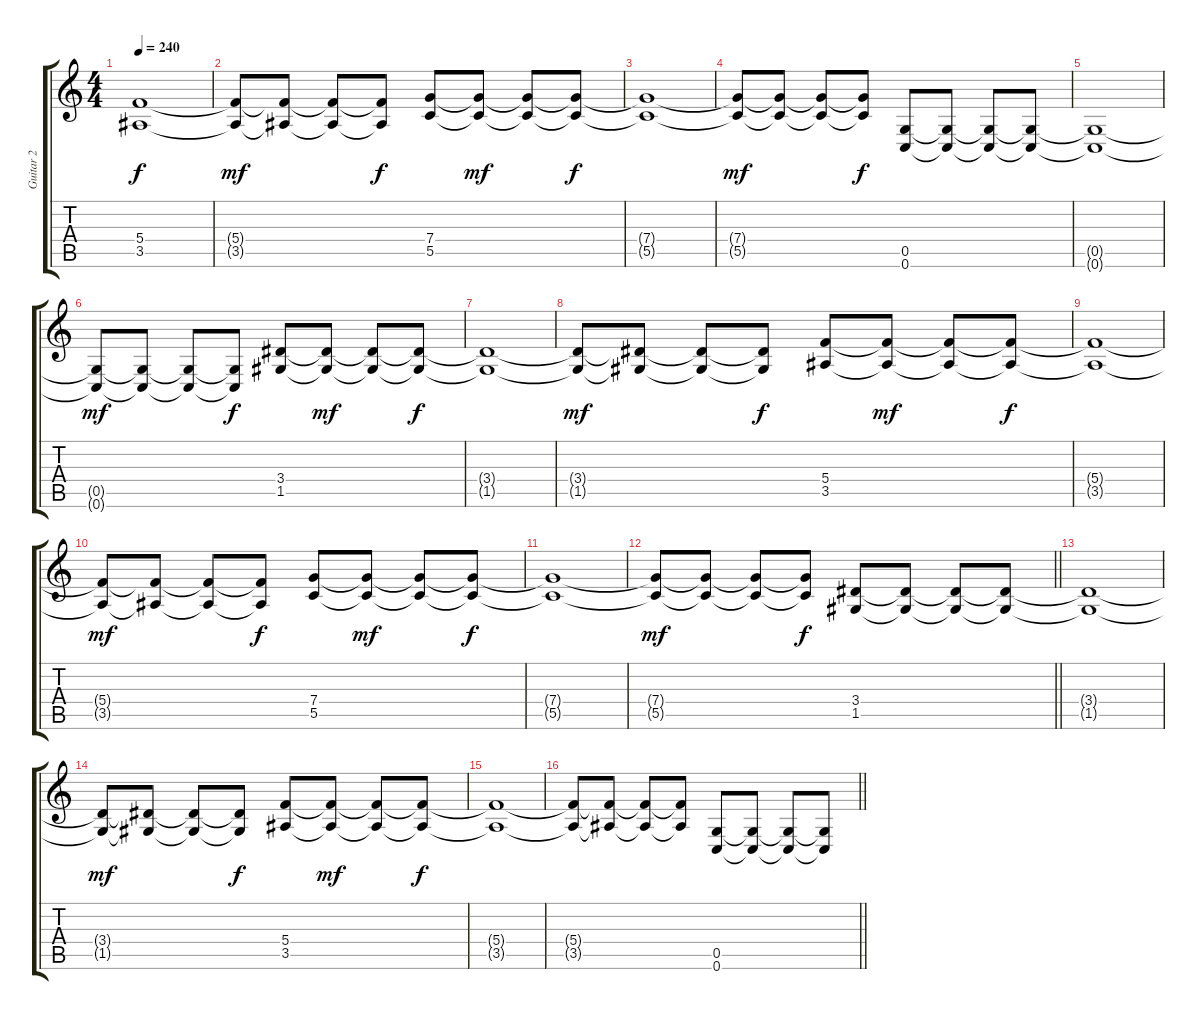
\track ("Guitar 2" "Guitar 2") {instrument distortionguitar}
\staff {score tabs}
\tuning (D4 A3 F3 C3 G2 C2) {hide}
\ts (4 4)
\tempo 240
\clef g2
\ks c
(5.4{t} 3.5{t}).1{dy f} |
(5.4{t} 3.5{t}).8{dy mf} (5.4{t} 3.5{t}).8 (5.4{t} 3.5{t}).8 (5.4{t} 3.5{t}).8{dy f} (7.4 5.5).8 (7.4{t} 5.5{t}).8{dy mf} (7.4{t} 5.5{t}).8 (7.4{t} 5.5{t}).8{dy f} |
(7.4{t} 5.5{t}).1 |
(7.4{t} 5.5{t}).8{dy mf} (7.4{t} 5.5{t}).8 (7.4{t} 5.5{t}).8 (7.4{t} 5.5{t}).8{dy f} (0.5 0.6).8 (0.5{t} 0.6{t}).8 (0.5{t} 0.6{t}).8 (0.5{t} 0.6{t}).8 |
(0.5{t} 0.6{t}).1 |
(0.5{t} 0.6{t}).8{dy mf} (0.5{t} 0.6{t}).8 (0.5{t} 0.6{t}).8 (0.5{t} 0.6{t}).8{dy f} (3.4 1.5).8 (3.4{t} 1.5{t}).8{dy mf} (3.4{t} 1.5{t}).8 (3.4{t} 1.5{t}).8{dy f} |
(3.4{t} 1.5{t}).1 |
(3.4{t} 1.5{t}).8{dy mf} (3.4{t} 1.5{t}).8 (3.4{t} 1.5{t}).8 (3.4{t} 1.5{t}).8{dy f} (5.4 3.5).8 (5.4{t} 3.5{t}).8{dy mf} (5.4{t} 3.5{t}).8 (5.4{t} 3.5{t}).8{dy f} |
(5.4{t} 3.5{t}).1 |
(5.4{t} 3.5{t}).8{dy mf} (5.4{t} 3.5{t}).8 (5.4{t} 3.5{t}).8 (5.4{t} 3.5{t}).8{dy f} (7.4 5.5).8 (7.4{t} 5.5{t}).8{dy mf} (7.4{t} 5.5{t}).8 (7.4{t} 5.5{t}).8{dy f} |
(7.4{t} 5.5{t}).1 |
\barLineRight lightlight
(7.4{t} 5.5{t}).8{dy mf} (7.4{t} 5.5{t}).8 (7.4{t} 5.5{t}).8 (7.4{t} 5.5{t}).8{dy f} (3.4 1.5).8 (3.4{t} 1.5{t}).8 (3.4{t} 1.5{t}).8 (3.4{t} 1.5{t}).8 |
(3.4{t} 1.5{t}).1 |
(3.4{t} 1.5{t}).8{dy mf} (3.4{t} 1.5{t}).8 (3.4{t} 1.5{t}).8 (3.4{t} 1.5{t}).8{dy f} (5.4 3.5).8 (5.4{t} 3.5{t}).8{dy mf} (5.4{t} 3.5{t}).8 (5.4{t} 3.5{t}).8{dy f} |
(5.4{t} 3.5{t}).1 |
\barLineRight lightlight
(5.4{t} 3.5{t}).8 (5.4{t} 3.5{t}).8 (5.4{t} 3.5{t}).8 (5.4{t} 3.5{t}).8 (0.5 0.6).8 (0.5{t} 0.6{t}).8 (0.5{t} 0.6{t}).8 (0.5{t} 0.6{t}).8
